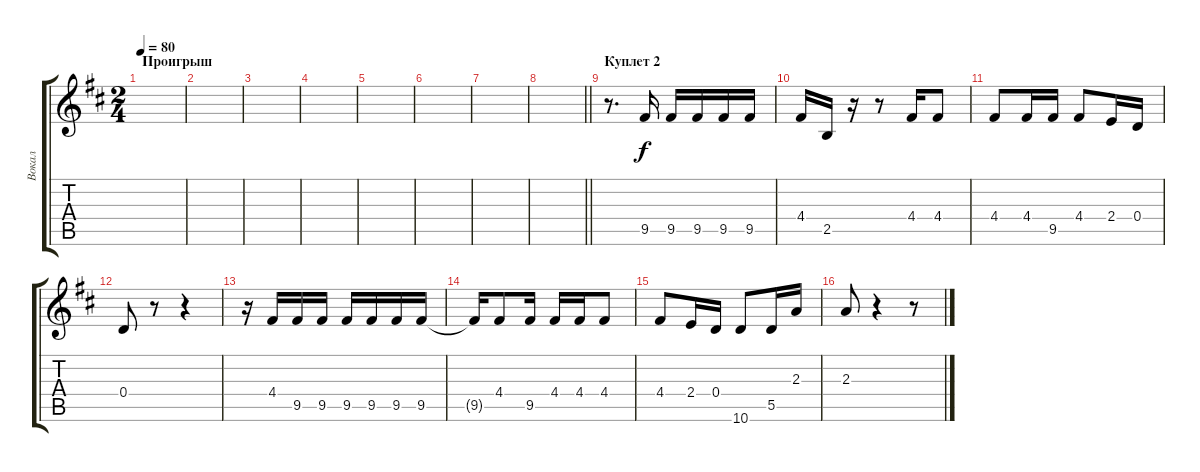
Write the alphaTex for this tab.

\track ("Вокал" "Вокал") {instrument acousticguitarnylon}
\staff {score tabs}
\tuning (E4 B3 G3 D3 A2 E2) {hide}
\ts (2 4)
\section ("" "Проигрыш")
\tempo 80
\clef g2
\ks d
|
|
|
|
|
|
|
\barLineRight lightlight
|
\section ("" "Куплет 2")
r.8{d} 9.5.16 9.5.16 9.5.16 9.5.16 9.5.16 |
4.4.16 2.5.16 r.16 r.8 4.4.16 4.4.8 |
4.4.8 4.4.16 9.5.16 4.4.8 2.4.16 0.4.16 |
0.4.8 r.8 r.4 |
r.16 4.4.16 9.5.16 9.5.16 9.5.16 9.5.16 9.5.16 9.5.16 |
9.5{t}.16 4.4.8 9.5.16 4.4.16 4.4.16 4.4.8 |
4.4.8 2.4.16 0.4.16 10.6.8 5.5.16 2.3.16 |
2.3.8 r.4 r.8
